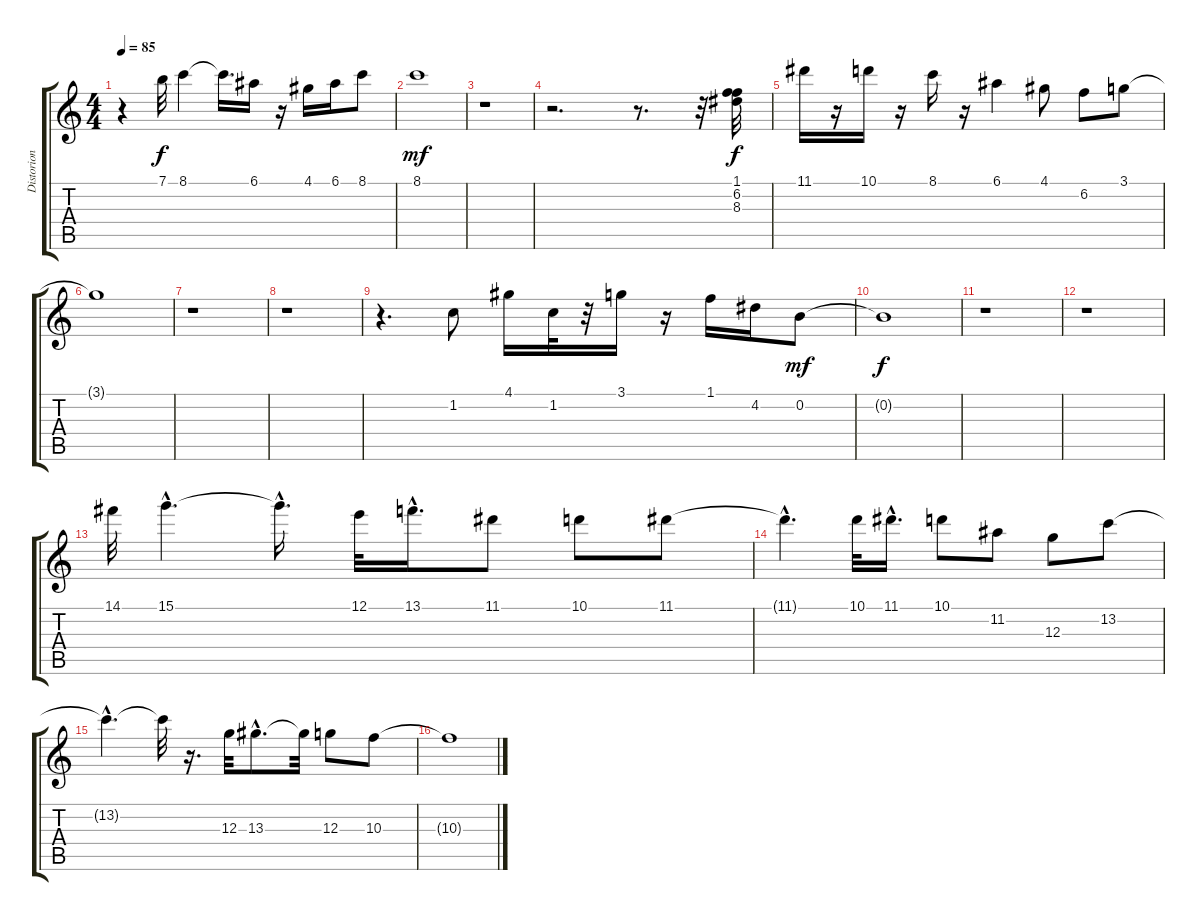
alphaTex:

\track ("Distorion Guitar" "Distorion ") {instrument distortionguitar}
\staff {score tabs}
\tuning (E4 B3 G3 D3 A2 E2) {hide}
\ts (4 4)
\tempo 85
\clef g2
\ks c
r.4{dy mf} 7.1.32{dy f} 8.1.4 8.1{t}.16{d} 6.1.16 r.16 4.1.16 6.1.16 8.1.8 |
8.1.1{dy mf} |
r.1 |
r.2{d} r.8{d} r.32 (1.1 6.2 8.3).32{dy f} |
11.1.16 r.16 10.1.16 r.16 8.1.16 r.16 6.1.4 4.1.8 6.2.8 3.1.8 |
3.1{t}.1 |
r.1 |
r.1 |
r.4{d} 1.2.8 4.1.16 1.2.32 r.32 3.1.16 r.16 1.1.16 4.2.16 0.2.8{dy mf} |
0.2{t}.1{dy f} |
r.1 |
r.1 |
14.1.32 15.1{hac}.4{d} 15.1{hac t}.16{d} 12.1.32 13.1{hac}.16{d} 11.1.8 10.1.8 11.1.8 |
11.1{hac t}.4{d} 10.1.32 11.1{hac}.16{d} 10.1.8 11.2.8 12.3.8 13.2.8 |
13.2{hac t}.4{d} 13.2{t}.32 r.16{d} 12.3.32 13.3{hac}.8{d} 13.3{t}.32 12.3.8 10.3.8 |
10.3{t}.1
